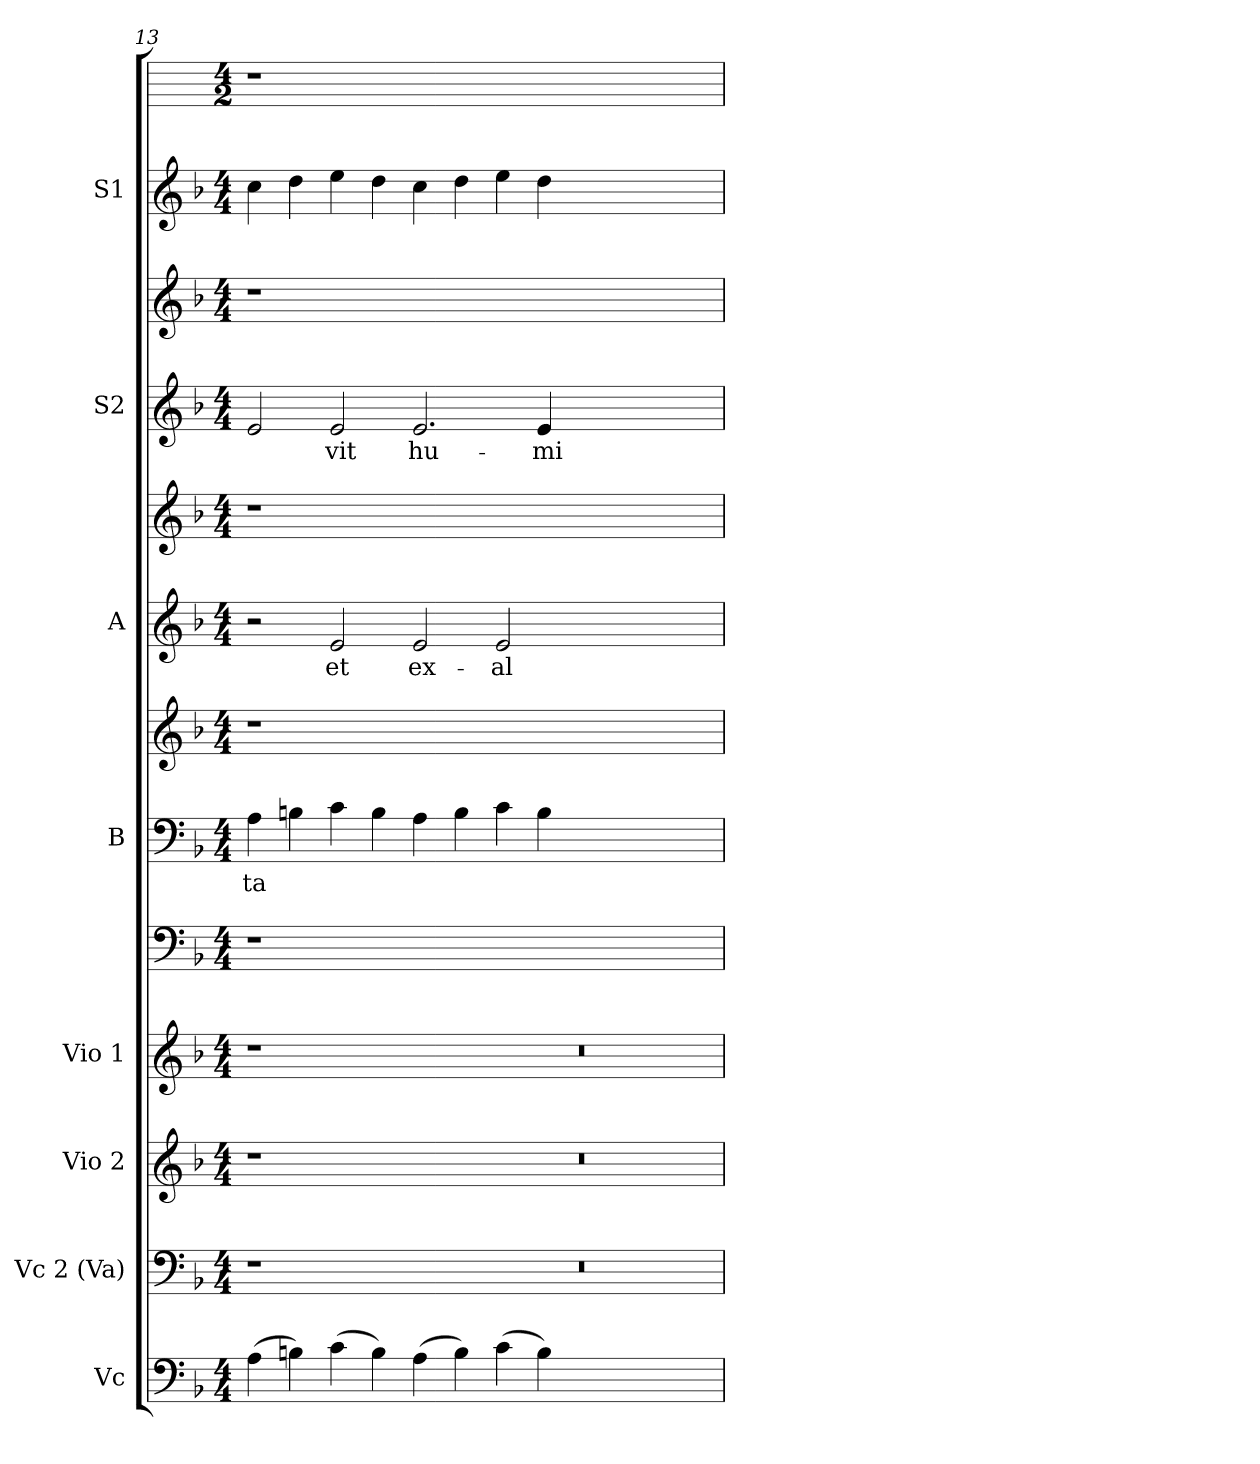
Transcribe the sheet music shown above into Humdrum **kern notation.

**kern	**kern	**kern	**kern	**kern	**kern	**text	**kern	**kern	**text	**kern	**kern	**text	**kern	**kern	**text	**kern
*part13	*part12	*part11	*part10	*part9	*part8	*part8	*part7	*part6	*part6	*part5	*part4	*part4	*part3	*part2	*part2	*part1
*staff13	*staff12	*staff11	*staff10	*staff9	*staff8	*staff8	*staff7	*staff6	*staff6	*staff5	*staff4	*staff4	*staff3	*staff2	*staff2	*staff1
*I"Vc	*I"Vc 2 (Va)	*I"Vio 2	*I"Vio 1	*	*I"B	*	*	*I"A	*	*	*I"S2	*	*	*I"S1	*	*
*clefF4	*clefF4	*clefG2	*clefG2	*clefF4	*clefF4	*	*clefG2	*clefG2	*	*clefG2	*clefG2	*	*clefG2	*clefG2	*	*
*k[b-]	*k[b-]	*k[b-]	*k[b-]	*k[b-]	*k[b-]	*	*k[b-]	*k[b-]	*	*k[b-]	*k[b-]	*	*k[b-]	*k[b-]	*	*
*M4/4	*M4/4	*M4/4	*M4/4	*M4/4	*M4/4	*	*M4/4	*M4/4	*	*M4/4	*M4/4	*	*M4/4	*M4/4	*	*M4/2
=13	=13	=13	=13	=13	=13	=13	=13	=13	=13	=13	=13	=13	=13	=13	=13	=13
(4A	1r	1r	1r	1r	4A\	-ta-	1r	2r	.	1r	2e	--	1r	4cc\	--	1r
4Bn)	.	.	.	.	4Bn\	.	.	.	.	.	.	.	.	4dd\	.	.
(4c	.	.	.	.	4c\	.	.	2e	et	.	2e	-vit	.	4ee\	.	.
4B)	.	.	.	.	4B\	.	.	.	.	.	.	.	.	4dd\	.	.
(4A	1ryy	1ryy	1ryy	0.ryy	4A\	--	0.ryy	2e	ex-	0.ryy	2.e	hu-	0.ryy	4cc\	--	0.ryy
4B)	.	.	.	.	4B\	.	.	.	.	.	.	.	.	4dd\	.	.
(4c	.	.	.	.	4c\	.	.	2e	-al-	.	.	.	.	4ee\	.	.
4B)	.	.	.	.	4B\	.	.	.	.	.	4e	-mi-	.	4dd\	.	.
0ryy	0r	0r	0r	.	0ryy	.	.	0ryy	.	.	0ryy	.	.	0ryy	.	.
=	=	=	=	=	=	=	=	=	=	=	=	=	=	=	=	=
*-	*-	*-	*-	*-	*-	*-	*-	*-	*-	*-	*-	*-	*-	*-	*-	*-
